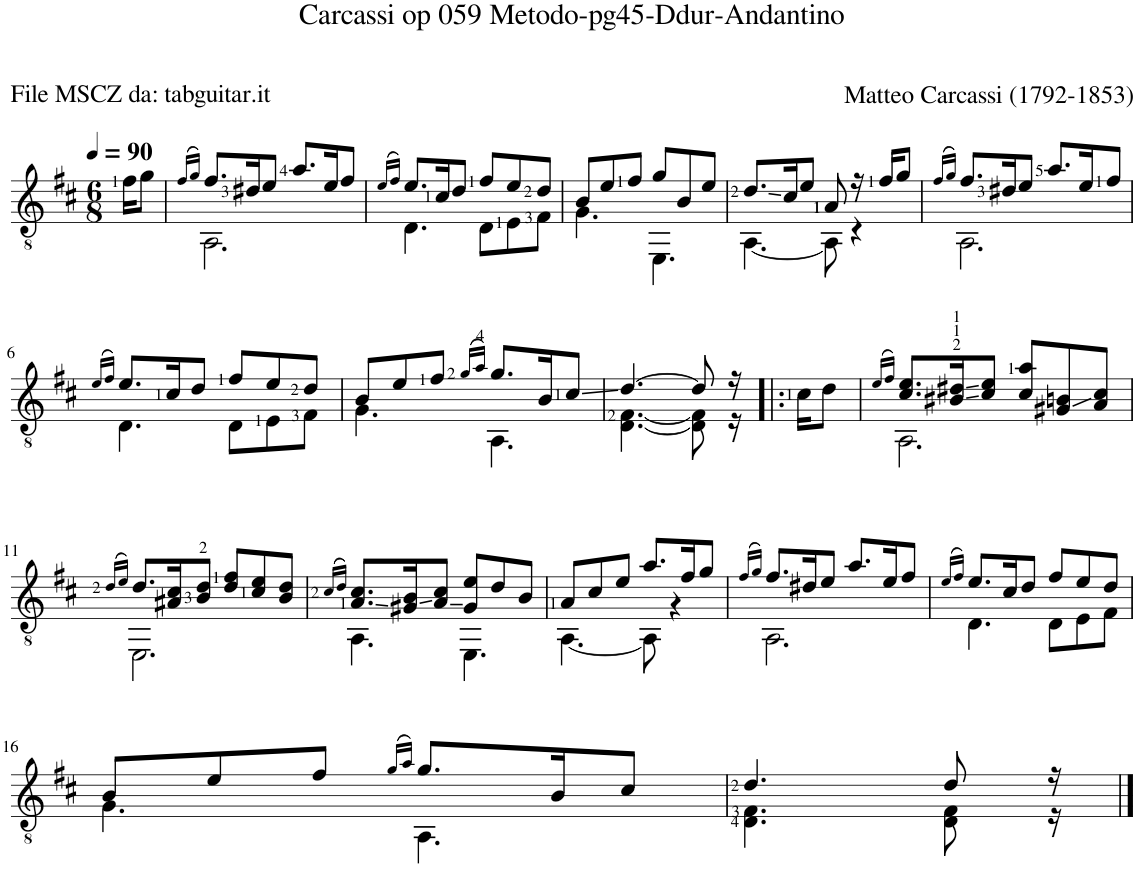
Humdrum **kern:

**kern
*part1
*staff1
*I"Guitar
*I'Guit.
*clefGv2
*k[f#c#]
*M6/8
*MM90
=
16f#\KL
8g\J
=1
(16qf#/LL
16qg/JJ)
*^
8.f#/L	2.AA\
16d#X/K	.
8e/J	.
8.a/L	.
16e/K	.
8f#/J	.
=2	=2
(16qe/LL	.
16qf#/JJ)	.
8.e/L	4.D\
16c#/K	.
8d/J	.
8f#/L	8D\L
8e/	8E\
8d/J	8F#\J
=3	=3
8B/L	4.G\
8e/	.
8f#/J	.
8g/L	4.EE\
8B/	.
8e/J	.
=4	=4
8.d/L	[4.AA\
16c#/K	.
8e/J	.
8A/	8AA\]
16r	4r
16f#/KL	.
8g/J	.
=5	=5
(16qf#/LL	.
16qg/JJ)	.
8.f#/L	2.AA\
16d#X/K	.
8e/J	.
8.a/L	.
16e/K	.
8f#/J	.
!!LO:LB:g=z	!!
=6	=6
(16qe/LL	.
16qf#/JJ)	.
8.e/L	4.D\
16c#/K	.
8d/J	.
8f#/L	8D\L
8e/	8E\
8d/J	8F#\J
=7	=7
8B/L	4.G\
8e/	.
8f#/J	.
(16qg/LL	.
16qa/JJ)	.
8.g/L	4.AA\
16B/K	.
8c#/J	.
=8	=8
[4.d/	[4.D\ [4.F#\
8d/]	8D\] 8F#\]
16r	16r
*v	*v
=9!|:
16c#\KL
8d\J
=10
(16qe/LL
16qf#/JJ)
*^
8.c#/ 8.e/L	2.AA\
16B#X/ 16d#X/K	.
8c#/ 8e/J	.
8c#/ 8a/L	.
8G#X/ 8Bn/	.
8A/ 8c#/J	.
!!LO:LB:g=z	!!
=11	=11
(16qd/LL	.
16qe/JJ)	.
8.d/L	2.EE\
16A#X/ 16c#/K	.
8B/ 8d/J	.
8d/ 8f#/L	.
8c#/ 8e/	.
8B/ 8d/J	.
=12	=12
(16qc#/LL	.
16qd/JJ)	.
8.A/ 8.c#/L	4.AA\
16G#X/ 16B/K	.
8A/ 8c#/J	.
8G#/ 8e/L	4.EE\
8d/	.
8B/J	.
=13	=13
8A/L	[4.AA\
8c#/	.
8e/J	.
8.a/L	8AA\]
.	4r
16f#/K	.
8g/J	.
=14	=14
(16qf#/LL	.
16qg/JJ)	.
8.f#/L	2.AA\
16d#X/K	.
8e/J	.
8.a/L	.
16e/K	.
8f#/J	.
=15	=15
(16qe/LL	.
16qf#/JJ)	.
8.e/L	4.D\
16c#/K	.
8d/J	.
8f#/L	8D\L
8e/	8E\
8d/J	8F#\J
!!LO:LB:g=z	!!
=16	=16
8B/L	4.G\
8e/	.
8f#/J	.
(16qg/LL	.
16qa/JJ)	.
8.g/L	4.AA\
16B/K	.
8c#/J	.
=17	=17
4.d/	4.D\ 4.F#\
8d/	8D\ 8F#\
16r	16r
*v	*v
==
*-
